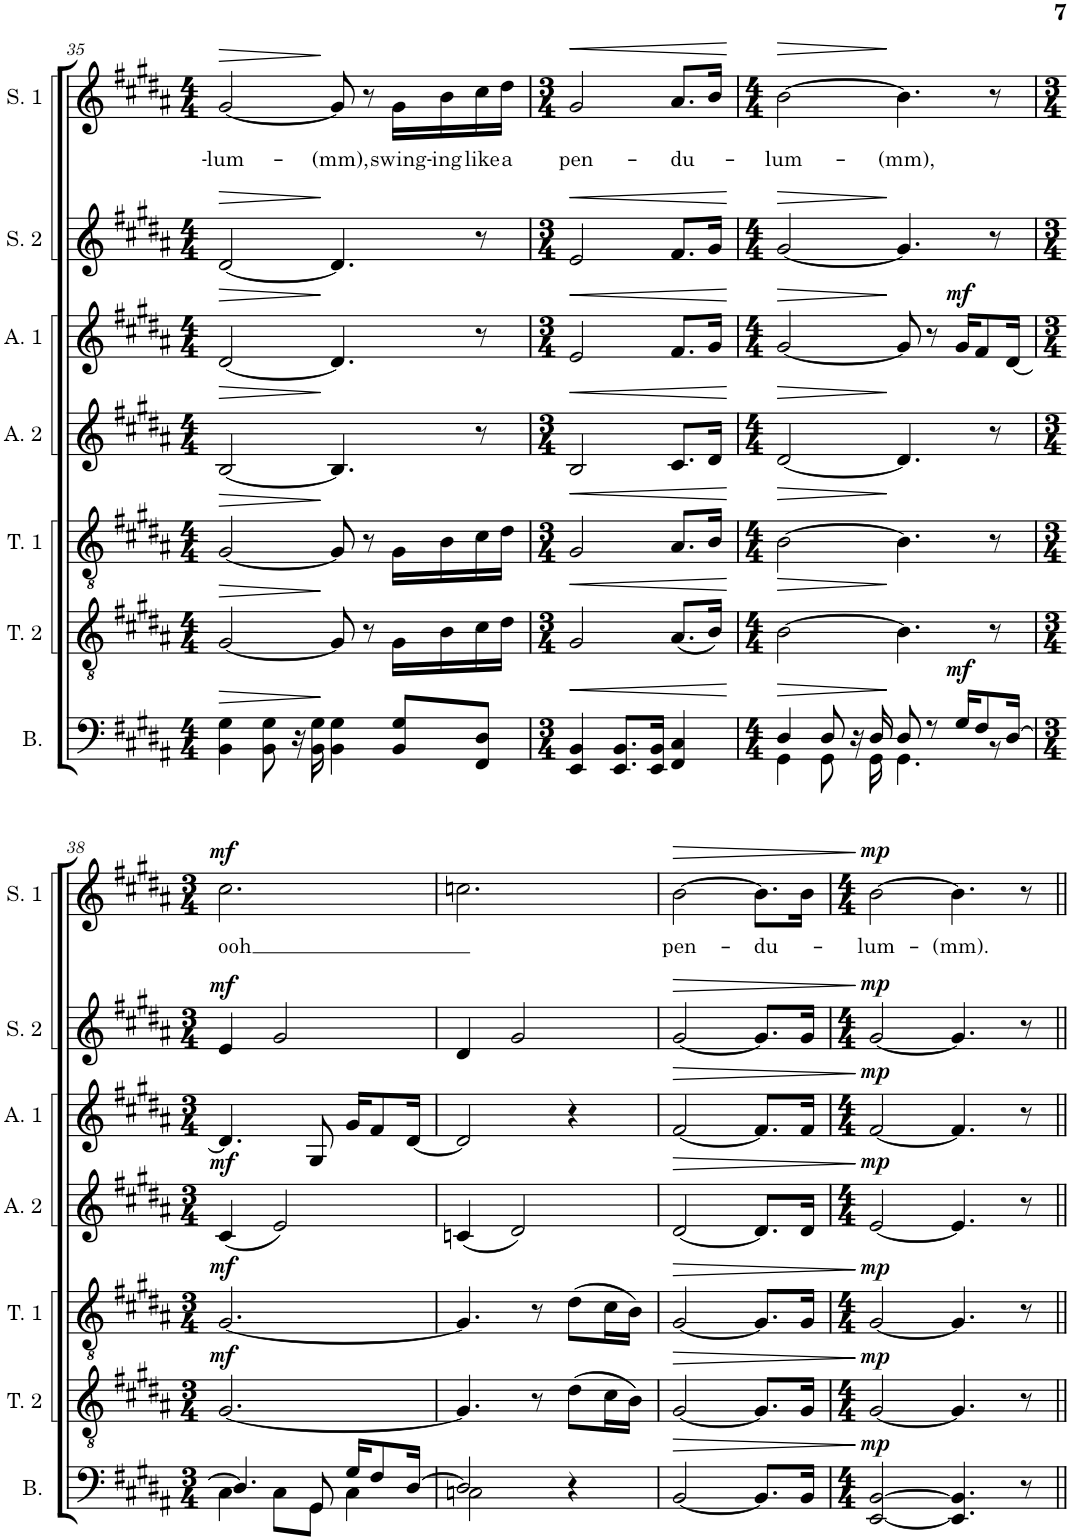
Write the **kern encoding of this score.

**kern	**dynam	**kern	**dynam	**kern	**dynam	**kern	**dynam	**kern	**dynam	**kern	**dynam	**kern	**text	**dynam
*part7	*part7	*part6	*part6	*part5	*part5	*part4	*part4	*part3	*part3	*part2	*part2	*part1	*part1	*part1
*staff7	*staff7	*staff6	*staff6	*staff5	*staff5	*staff4	*staff4	*staff3	*staff3	*staff2	*staff2	*staff1	*staff1	*staff1
*I"Bass	*	*I"Tenor 2	*	*I"Tenor 1	*	*I"Alt 2	*	*I"Alt 1	*	*I"Sopran 2	*	*I"Sopran 1	*	*
*I'B.	*	*I'T. 2	*	*I'T. 1	*	*I'A. 2	*	*I'A. 1	*	*I'S. 2	*	*I'S. 1	*	*
!!LO:PB:g=z
*clefF4	*	*clefGv2	*	*clefGv2	*	*clefG2	*	*clefG2	*	*clefG2	*	*clefG2	*	*
*k[f#c#g#d#a#]	*	*k[f#c#g#d#a#]	*	*k[f#c#g#d#a#]	*	*k[f#c#g#d#a#]	*	*k[f#c#g#d#a#]	*	*k[f#c#g#d#a#]	*	*k[f#c#g#d#a#]	*	*
*M4/4	*	*M4/4	*	*M4/4	*	*M4/4	*	*M4/4	*	*M4/4	*	*M4/4	*	*
=35	=35	=35	=35	=35	=35	=35	=35	=35	=35	=35	=35	=35	=35	=35
!	!LO:HP:b	!	!LO:HP:b	!	!LO:HP:b	!	!LO:HP:b	!	!LO:HP:b	!	!LO:HP:b	!	!LO:LY:b	!LO:HP:b
4BB\ 4G#\	>	[2G#/	>	[2G#/	>	[2B/	>	[2d#/	>	[2d#/	>	[2g#/	-lum-	>
8BB\ 8G#\	.	.	.	.	.	.	.	.	.	.	.	.	.	.
16r	.	.	.	.	.	.	.	.	.	.	.	.	.	.
16BB\ 16G#\	.	.	.	.	.	.	.	.	.	.	.	.	.	.
!	!	!	!	!	!	!	!	!	!	!	!	!	!LO:LY:b	!
4BB\ 4G#\	]	8G#/]	]	8G#/]	]	4.B/]	]	4.d#/]	]	4.d#/]	]	8g#/]	-(mm),	]
.	.	8r	.	8r	.	.	.	.	.	.	.	8r	.	.
!	!	!	!	!	!	!	!	!	!	!	!	!	!LO:LY:b	!
8BB/ 8G#/L	.	16G#\LL	.	16G#\LL	.	.	.	.	.	.	.	16g#\LL	swing-	.
!	!	!	!	!	!	!	!	!	!	!	!	!	!LO:LY:b	!
.	.	16B\	.	16B\	.	.	.	.	.	.	.	16b\	-ing	.
!	!	!	!	!	!	!	!	!	!	!	!	!	!LO:LY:b	!
8FF#/ 8D#/J	.	16c#\	.	16c#\	.	8r	.	8r	.	8r	.	16cc#\	like	.
!	!	!	!	!	!	!	!	!	!	!	!	!	!LO:LY:b	!
.	.	16d#\JJ	.	16d#\JJ	.	.	.	.	.	.	.	16dd#\JJ	a	.
=36	=36	=36	=36	=36	=36	=36	=36	=36	=36	=36	=36	=36	=36	=36
*M3/4	*	*M3/4	*	*M3/4	*	*M3/4	*	*M3/4	*	*M3/4	*	*M3/4	*	*
!	!LO:HP:b	!	!LO:HP:b	!	!LO:HP:b	!	!LO:HP:b	!	!LO:HP:b	!	!LO:HP:b	!	!LO:LY:b	!LO:HP:b
4EE/ 4BB/	<	2G#/	<	2G#/	<	2B/	<	2e/	<	2e/	<	2g#/	pen-	<
8.EE/ 8.BB/L	.	.	.	.	.	.	.	.	.	.	.	.	.	.
16EE/ 16BB/Jk	.	.	.	.	.	.	.	.	.	.	.	.	.	.
!	!	!	!	!	!	!	!	!	!	!	!	!	!LO:LY:b	!
4FF#/ 4C#/	.	(8.A#/L	.	8.A#/L	.	8.c#/L	.	8.f#/L	.	8.f#/L	.	8.a#/L	-du-	.
.	.	16B/Jk)	.	16B/Jk	.	16d#/Jk	.	16g#/Jk	.	16g#/Jk	.	16b/Jk	.	.
.	[	.	[	.	[	.	[	.	[	.	[	.	.	[
=37	=37	=37	=37	=37	=37	=37	=37	=37	=37	=37	=37	=37	=37	=37
*M4/4	*	*M4/4	*	*M4/4	*	*M4/4	*	*M4/4	*	*M4/4	*	*M4/4	*	*
!	!LO:HP:b	!	!LO:HP:b	!	!LO:HP:b	!	!LO:HP:b	!	!LO:HP:b	!	!LO:HP:b	!	!LO:LY:b	!LO:HP:b
*^	*	*	*	*	*	*	*	*	*	*	*	*	*	*
4D#/	4GG#\	>	[2B\	>	[2B\	>	[2d#/	>	[2g#/	>	[2g#/	>	[2b\	-lum-	>
8D#/	8GG#\	.	.	.	.	.	.	.	.	.	.	.	.	.	.
16r	16ryy	.	.	.	.	.	.	.	.	.	.	.	.	.	.
16D#/	16GG#\	.	.	.	.	.	.	.	.	.	.	.	.	.	.
!	!	!	!	!	!	!	!	!	!	!	!	!	!	!LO:LY:b	!
8D#/	4.GG#\	]	4.B\]	]	4.B\]	]	4.d#/]	]	8g#/]	]	4.g#/]	]	4.b\]	-(mm),	]
8r	.	.	.	.	.	.	.	.	8r	.	.	.	.	.	.
!	!	!LO:DY:a	!	!	!	!	!	!	!	!LO:DY:a	!	!	!	!	!
16G#/KL	.	mf	.	.	.	.	.	.	16g#/KL	mf	.	.	.	.	.
8F#/	.	.	.	.	.	.	.	.	8f#/	.	.	.	.	.	.
.	8r	.	8r	.	8r	.	8r	.	.	.	8r	.	8r	.	.
[16D#/Jk	.	.	.	.	.	.	.	.	[16d#/Jk	.	.	.	.	.	.
!!LO:LB:g=z
=38	=38	=38	=38	=38	=38	=38	=38	=38	=38	=38	=38	=38	=38	=38	=38
*M3/4	*	*	*M3/4	*	*M3/4	*	*M3/4	*	*M3/4	*	*M3/4	*	*M3/4	*	*
!	!	!	!	!LO:DY:a	!	!LO:DY:a	!	!LO:DY:a	!	!	!	!LO:DY:a	!	!LO:LY:b	!LO:DY:a
4.D#/]	4C#\	.	[2.G#/	mf	[2.G#/	mf	(4c#/	mf	4.d#/]	.	4e/	mf	2.cc#\	ooh	mf
.	8C#\L	.	.	.	.	.	2e/)	.	.	.	2g#/	.	.	.	.
8GG#/	8GG#\J	.	.	.	.	.	.	.	8G#/	.	.	.	.	.	.
16G#/KL	4C#\	.	.	.	.	.	.	.	16g#/KL	.	.	.	.	.	.
8F#/	.	.	.	.	.	.	.	.	8f#/	.	.	.	.	.	.
[16D#/Jk	.	.	.	.	.	.	.	.	[16d#/Jk	.	.	.	.	.	.
=39	=39	=39	=39	=39	=39	=39	=39	=39	=39	=39	=39	=39	=39	=39	=39
2D#/]	2Cn\	.	4.G#/]	.	4.G#/]	.	(4cn/	.	2d#/]	.	4d#/	.	2.ccn\	.	.
.	.	.	.	.	.	.	2d#/)	.	.	.	2g#/	.	.	.	.
.	.	.	8r	.	8r	.	.	.	.	.	.	.	.	.	.
4r	4ryy	.	(8d#\L	.	(8d#\L	.	.	.	4r	.	.	.	.	.	.
.	.	.	16c#\L	.	16c#\L	.	.	.	.	.	.	.	.	.	.
.	.	.	16B\JJ)	.	16B\JJ)	.	.	.	.	.	.	.	.	.	.
*v	*v	*	*	*	*	*	*	*	*	*	*	*	*	*	*
=40	=40	=40	=40	=40	=40	=40	=40	=40	=40	=40	=40	=40	=40	=40
!	!LO:HP:b	!	!LO:HP:b	!	!LO:HP:b	!	!LO:HP:b	!	!LO:HP:b	!	!LO:HP:b	!	!LO:LY:b	!LO:HP:b
[2BB/	>	[2G#/	>	[2G#/	>	[2d#/	>	[2f#/	>	[2g#/	>	[2b\	pen-	>
!	!	!	!	!	!	!	!	!	!	!	!	!	!LO:LY:b	!
8.BB/L]	.	8.G#/L]	.	8.G#/L]	.	8.d#/L]	.	8.f#/L]	.	8.g#/L]	.	8.b\L]	-du-	.
16BB/Jk	.	16G#/Jk	.	16G#/Jk	.	16d#/Jk	.	16f#/Jk	.	16g#/Jk	.	16b\Jk	.	.
.	]	.	]	.	]	.	]	.	]	.	]	.	.	]
=41	=41	=41	=41	=41	=41	=41	=41	=41	=41	=41	=41	=41	=41	=41
*M4/4	*	*M4/4	*	*M4/4	*	*M4/4	*	*M4/4	*	*M4/4	*	*M4/4	*	*
!	!LO:DY:a	!	!LO:DY:a	!	!LO:DY:a	!	!LO:DY:a	!	!LO:DY:a	!	!LO:DY:a	!	!LO:LY:b	!LO:DY:a
[2EE/ [2BB/	mp	[2G#/	mp	[2G#/	mp	[2e/	mp	[2f#/	mp	[2g#/	mp	[2b\	-lum-	mp
!	!	!	!	!	!	!	!	!	!	!	!	!	!LO:LY:b	!
4.EE/] 4.BB/]	.	4.G#/]	.	4.G#/]	.	4.e/]	.	4.f#/]	.	4.g#/]	.	4.b\]	-(mm).	.
8r	.	8r	.	8r	.	8r	.	8r	.	8r	.	8r	.	.
=||	=||	=||	=||	=||	=||	=||	=||	=||	=||	=||	=||	=||	=||	=||
*-	*-	*-	*-	*-	*-	*-	*-	*-	*-	*-	*-	*-	*-	*-
